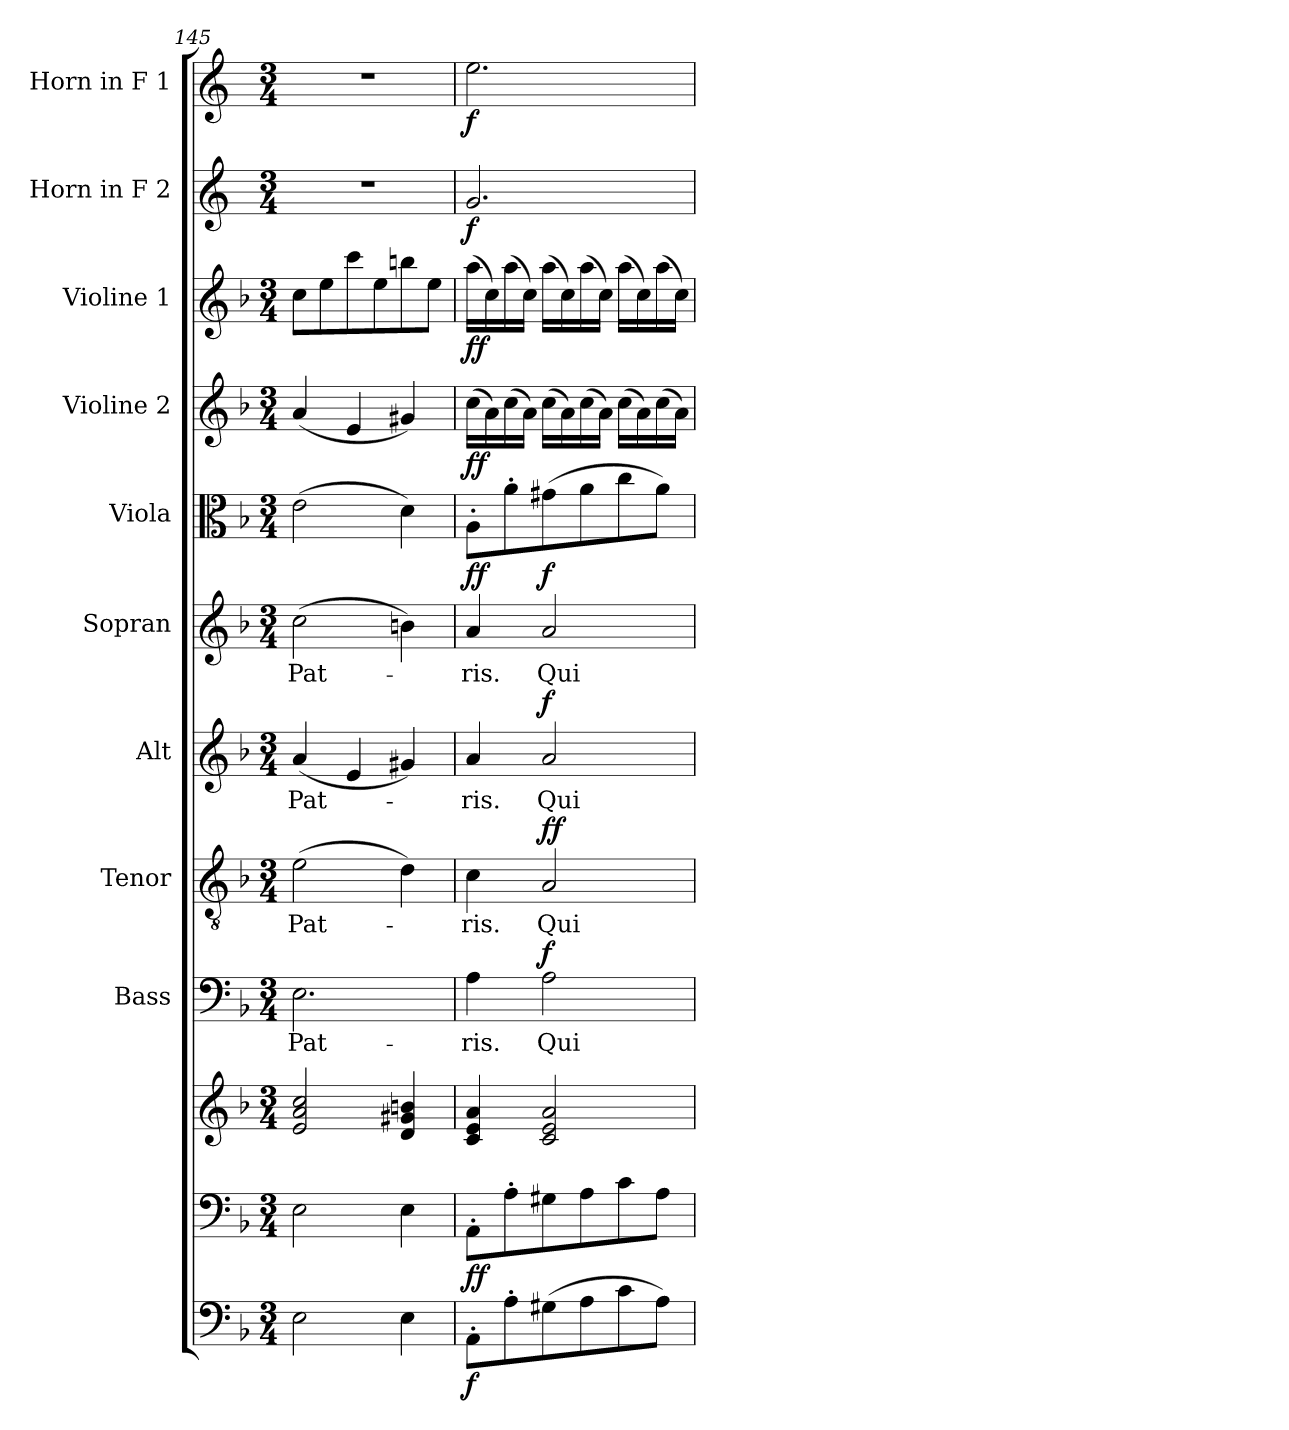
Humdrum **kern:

**kern	**dynam	**kern	**kern	**dynam	**kern	**text	**dynam	**kern	**text	**dynam	**kern	**text	**dynam	**kern	**text	**dynam	**kern	**dynam	**kern	**dynam	**kern	**dynam	**kern	**dynam	**kern	**dynam
*part11	*part11	*part10	*part10	*part10	*part9	*part9	*part9	*part8	*part8	*part8	*part7	*part7	*part7	*part6	*part6	*part6	*part5	*part5	*part4	*part4	*part3	*part3	*part2	*part2	*part1	*part1
*staff12	*staff12	*staff11	*staff10	*staff10/11	*staff9	*staff9	*staff9	*staff8	*staff8	*staff8	*staff7	*staff7	*staff7	*staff6	*staff6	*staff6	*staff5	*staff5	*staff4	*staff4	*staff3	*staff3	*staff2	*staff2	*staff1	*staff1
*	*	*	*	*	*I"Bass	*	*	*I"Tenor	*	*	*I"Alt	*	*	*I"Sopran	*	*	*I"Viola	*	*I"Violine 2	*	*I"Violine 1	*	*I"Horn in F 2	*	*I"Horn in F 1	*
*	*	*	*	*	*I'B.	*	*	*I'T.	*	*	*I'A.	*	*	*I'S.	*	*	*I'Vla.	*	*I'Vl. 2	*	*I'Vl. 1	*	*	*	*	*
!!LO:PB:g=z
*clefF4	*	*clefF4	*clefG2	*	*clefF4	*	*	*clefGv2	*	*	*clefG2	*	*	*clefG2	*	*	*clefC3	*	*clefG2	*	*clefG2	*	*clefG2	*	*clefG2	*
*ITrd7c12	*	*	*	*	*	*	*	*	*	*	*	*	*	*	*	*	*	*	*	*	*	*	*ITrd4c7	*	*ITrd4c7	*
*k[b-]	*	*k[b-]	*k[b-]	*	*k[b-]	*	*	*k[b-]	*	*	*k[b-]	*	*	*k[b-]	*	*	*k[b-]	*	*k[b-]	*	*k[b-]	*	*k[b-]	*	*k[b-]	*
*F:	*	*F:	*F:	*	*F:	*	*	*F:	*	*	*F:	*	*	*F:	*	*	*F:	*	*F:	*	*F:	*	*F:	*	*F:	*
*M3/4	*	*M3/4	*M3/4	*	*M3/4	*	*	*M3/4	*	*	*M3/4	*	*	*M3/4	*	*	*M3/4	*	*M3/4	*	*M3/4	*	*M3/4	*	*M3/4	*
=145	=145	=145	=145	=145	=145	=145	=145	=145	=145	=145	=145	=145	=145	=145	=145	=145	=145	=145	=145	=145	=145	=145	=145	=145	=145	=145
!	!	!	!	!	!	!LO:LY:b	!	!	!LO:LY:b	!	!	!LO:LY:b	!	!	!LO:LY:b	!	!	!	!	!	!	!	!	!	!	!
2EE\	.	2E\	2e/ 2a/ 2cc/	.	2.E\	Pat-	.	(>2e\	Pat-	.	(<4a/	Pat-	.	(>2cc\	Pat-	.	(>2e\	.	(<4a/	.	8cc\L	.	2.r	.	2.r	.
.	.	.	.	.	.	.	.	.	.	.	.	.	.	.	.	.	.	.	.	.	8ee\	.	.	.	.	.
.	.	.	.	.	.	.	.	.	.	.	4e/	.	.	.	.	.	.	.	4e/	.	8ccc\	.	.	.	.	.
.	.	.	.	.	.	.	.	.	.	.	.	.	.	.	.	.	.	.	.	.	8ee\	.	.	.	.	.
4EE\	.	4E\	4d/ 4g#X/ 4bn/	.	.	.	.	4d\)	.	.	4g#X/)	.	.	4bn\)	.	.	4d\)	.	4g#X/)	.	8bbn\	.	.	.	.	.
.	.	.	.	.	.	.	.	.	.	.	.	.	.	.	.	.	.	.	.	.	8ee\J	.	.	.	.	.
=146	=146	=146	=146	=146	=146	=146	=146	=146	=146	=146	=146	=146	=146	=146	=146	=146	=146	=146	=146	=146	=146	=146	=146	=146	=146	=146
!	!LO:DY:b	!	!	!LO:DY:b=2	!	!LO:LY:b	!	!	!LO:LY:b	!	!	!LO:LY:b	!	!	!LO:LY:b	!	!	!	!	!	!	!	!	!	!	!
!	!	!	!	!LO:DY:n=1:b	!	!	!	!	!	!	!	!	!	!	!	!	!	!LO:DY:b	!	!LO:DY:b	!	!LO:DY:b	!	!LO:DY:b	!	!LO:DY:b
8AAA'>\L	f	8AA'>\L	4c/ 4e/ 4a/	f f	4A\	-ris.	.	4c\	-ris.	.	4a/	-ris.	.	4a/	-ris.	.	8A'>\L	ff	(>16cc\LL	ff	(>16aa\LL	ff	2.c/	f	2.a\	f
.	.	.	.	.	.	.	.	.	.	.	.	.	.	.	.	.	.	.	16a\)	.	16cc\)	.	.	.	.	.
8AA'>\	.	8A'>\	.	.	.	.	.	.	.	.	.	.	.	.	.	.	8a'>\	.	(>16cc\	.	(>16aa\	.	.	.	.	.
.	.	.	.	.	.	.	.	.	.	.	.	.	.	.	.	.	.	.	16a\JJ)	.	16cc\JJ)	.	.	.	.	.
!	!	!	!	!	!	!LO:LY:b	!LO:DY:a	!	!LO:LY:b	!LO:DY:a	!	!LO:LY:b	!LO:DY:a	!	!LO:LY:b	!LO:DY:a	!	!	!	!	!	!	!	!	!	!
(>8GG#X\	.	8G#X\	2c/ 2e/ 2a/	.	2A\	Qui	f	2A/	Qui	ff	2a/	Qui	f	2a/	Qui	f	(>8g#X\	.	(>16cc\LL	.	(>16aa\LL	.	.	.	.	.
.	.	.	.	.	.	.	.	.	.	.	.	.	.	.	.	.	.	.	16a\)	.	16cc\)	.	.	.	.	.
8AA\	.	8A\	.	.	.	.	.	.	.	.	.	.	.	.	.	.	8a\	.	(>16cc\	.	(>16aa\	.	.	.	.	.
.	.	.	.	.	.	.	.	.	.	.	.	.	.	.	.	.	.	.	16a\JJ)	.	16cc\JJ)	.	.	.	.	.
8C\	.	8c\	.	.	.	.	.	.	.	.	.	.	.	.	.	.	8cc\	.	(>16cc\LL	.	(>16aa\LL	.	.	.	.	.
.	.	.	.	.	.	.	.	.	.	.	.	.	.	.	.	.	.	.	16a\)	.	16cc\)	.	.	.	.	.
8AA\J)	.	8A\J	.	.	.	.	.	.	.	.	.	.	.	.	.	.	8a\J)	.	(>16cc\	.	(>16aa\	.	.	.	.	.
.	.	.	.	.	.	.	.	.	.	.	.	.	.	.	.	.	.	.	16a\JJ)	.	16cc\JJ)	.	.	.	.	.
=	=	=	=	=	=	=	=	=	=	=	=	=	=	=	=	=	=	=	=	=	=	=	=	=	=	=
*-	*-	*-	*-	*-	*-	*-	*-	*-	*-	*-	*-	*-	*-	*-	*-	*-	*-	*-	*-	*-	*-	*-	*-	*-	*-	*-
